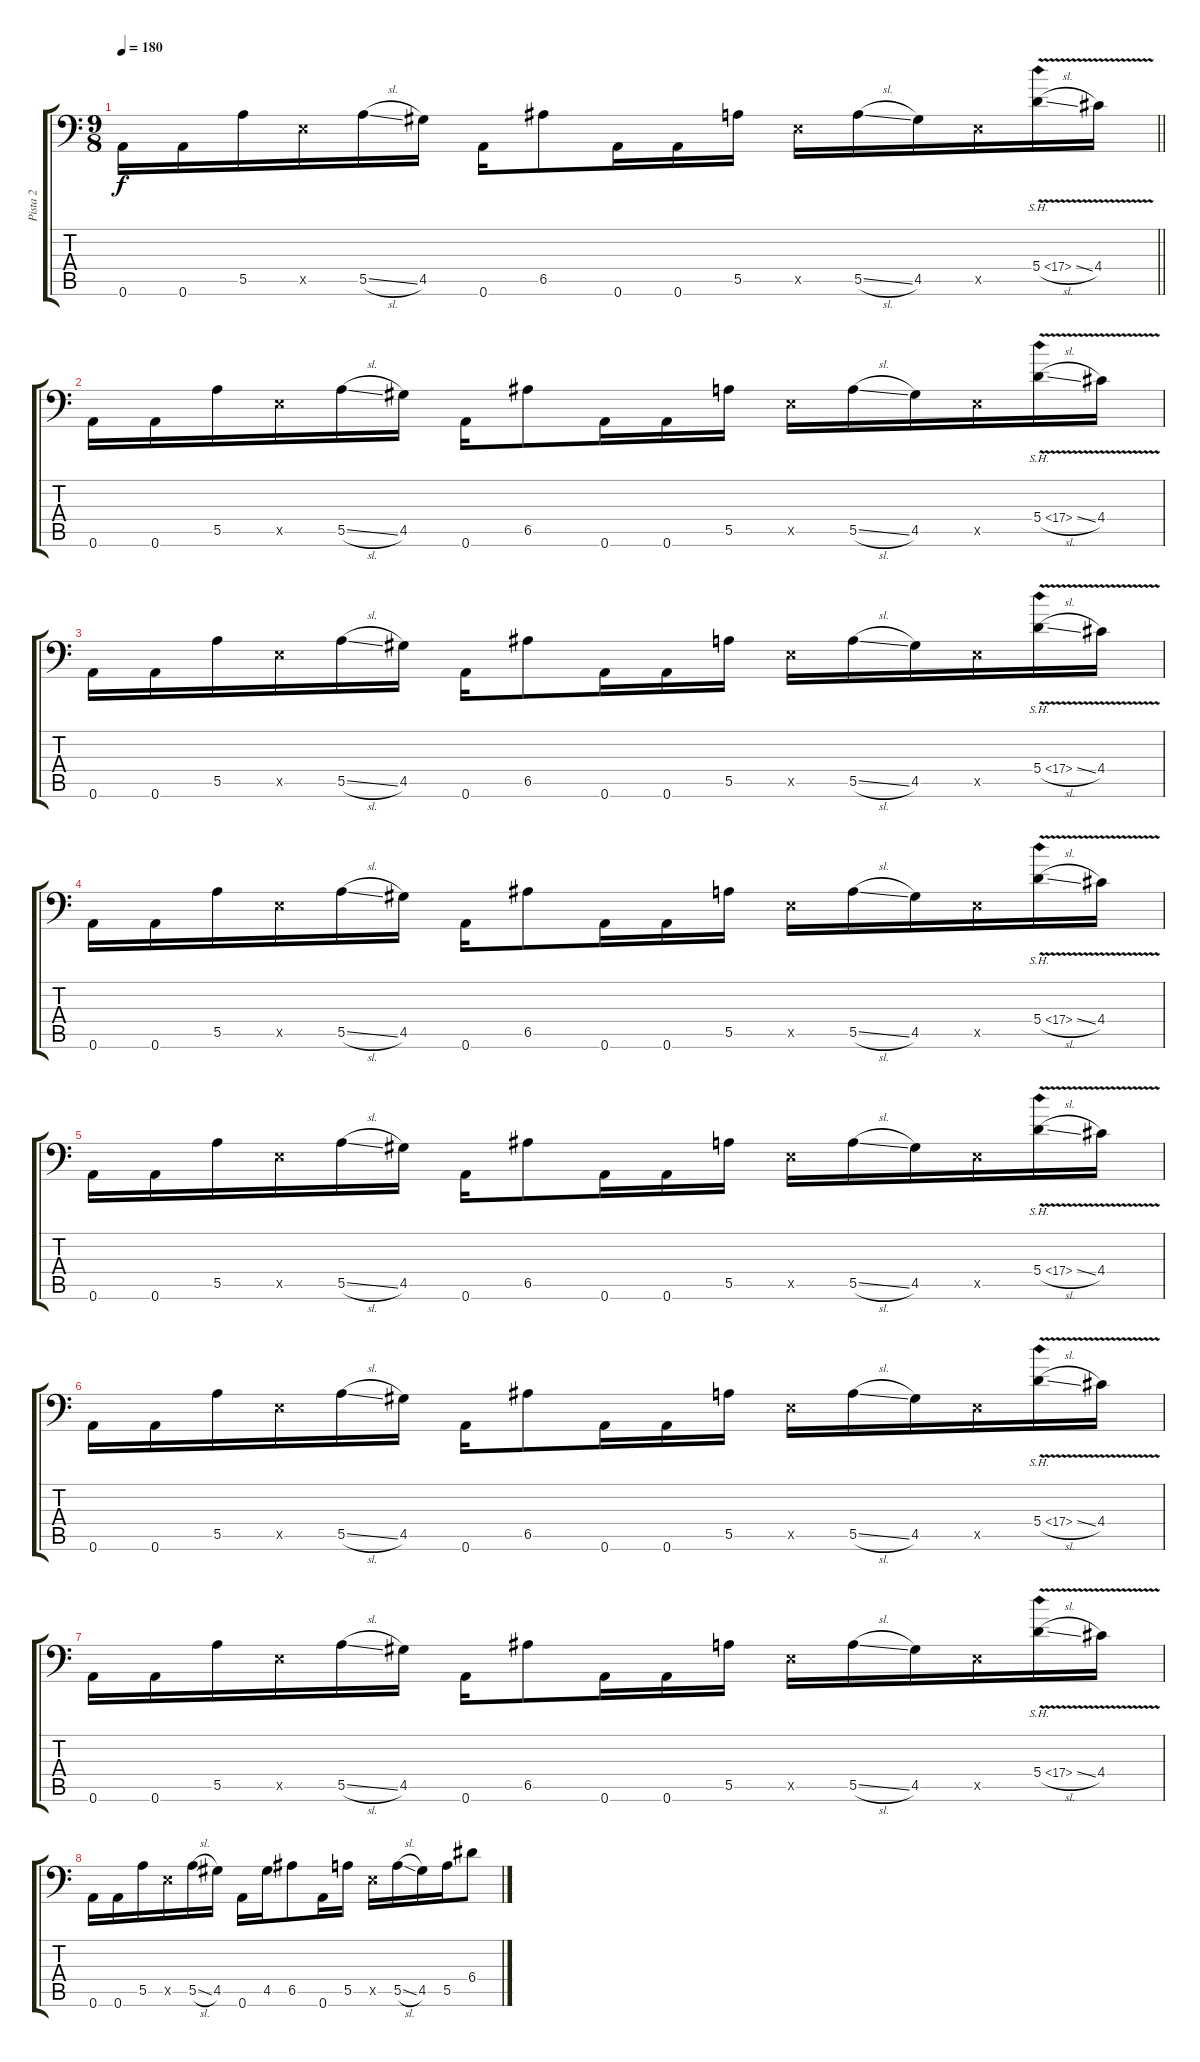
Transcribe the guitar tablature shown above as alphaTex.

\track ("Pista 2" "Pista 2") {mute instrument distortionguitar}
\staff {score tabs}
\tuning (B3 Gb3 D3 A2 E2 A1) {hide}
\ts (9 8)
\tempo 180
\clef f4
\barLineRight lightlight
\ks c
0.6.16{dy f} 0.6.16 5.5.16 0.5{x}.16 5.5{sl}.16 4.5.16 0.6.16 6.5.8 0.6.16 0.6.16 5.5.16 0.5{x}.16 5.5{sl}.16 4.5.16 0.5{x}.16 5.4{sh 12 v sl}.16 4.4{v}.16 |
0.6.16 0.6.16 5.5.16 0.5{x}.16 5.5{sl}.16 4.5.16 0.6.16 6.5.8 0.6.16 0.6.16 5.5.16 0.5{x}.16 5.5{sl}.16 4.5.16 0.5{x}.16 5.4{sh 12 v sl}.16 4.4{v}.16 |
0.6.16 0.6.16 5.5.16 0.5{x}.16 5.5{sl}.16 4.5.16 0.6.16 6.5.8 0.6.16 0.6.16 5.5.16 0.5{x}.16 5.5{sl}.16 4.5.16 0.5{x}.16 5.4{sh 12 v sl}.16 4.4{v}.16 |
0.6.16 0.6.16 5.5.16 0.5{x}.16 5.5{sl}.16 4.5.16 0.6.16 6.5.8 0.6.16 0.6.16 5.5.16 0.5{x}.16 5.5{sl}.16 4.5.16 0.5{x}.16 5.4{sh 12 v sl}.16 4.4{v}.16 |
0.6.16 0.6.16 5.5.16 0.5{x}.16 5.5{sl}.16 4.5.16 0.6.16 6.5.8 0.6.16 0.6.16 5.5.16 0.5{x}.16 5.5{sl}.16 4.5.16 0.5{x}.16 5.4{sh 12 v sl}.16 4.4{v}.16 |
0.6.16 0.6.16 5.5.16 0.5{x}.16 5.5{sl}.16 4.5.16 0.6.16 6.5.8 0.6.16 0.6.16 5.5.16 0.5{x}.16 5.5{sl}.16 4.5.16 0.5{x}.16 5.4{sh 12 v sl}.16 4.4{v}.16 |
0.6.16 0.6.16 5.5.16 0.5{x}.16 5.5{sl}.16 4.5.16 0.6.16 6.5.8 0.6.16 0.6.16 5.5.16 0.5{x}.16 5.5{sl}.16 4.5.16 0.5{x}.16 5.4{sh 12 v sl}.16 4.4{v}.16 |
0.6.16 0.6.16 5.5.16 0.5{x}.16 5.5{sl}.16 4.5.16 0.6.16 4.5.16 6.5.8 0.6.16 5.5.16 0.5{x}.16 5.5{sl}.16 4.5.16 5.5.16 6.4.8
